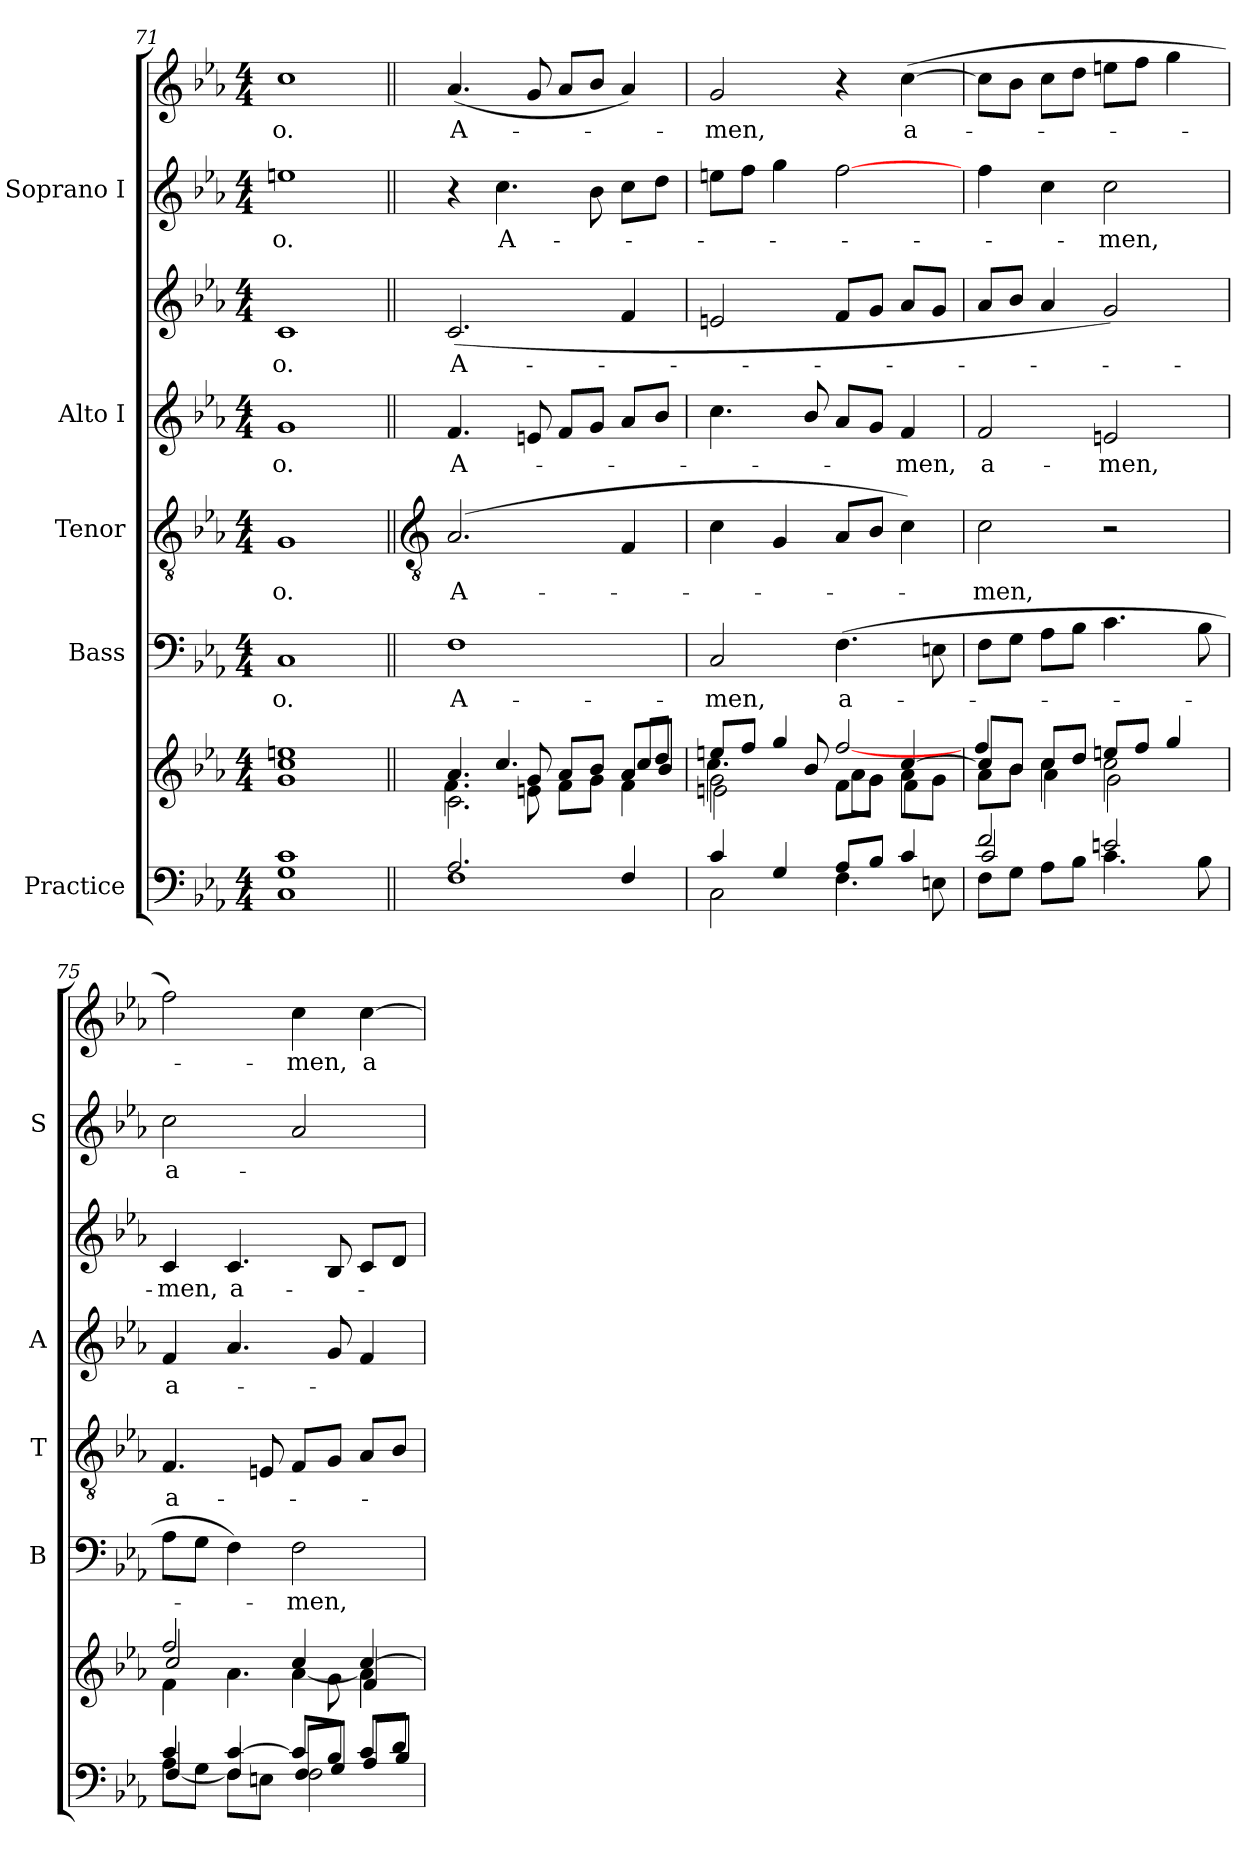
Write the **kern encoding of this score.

**kern	**kern	**kern	**text	**kern	**text	**kern	**text	**kern	**text	**kern	**text	**kern	**text
*part5	*part5	*part4	*part4	*part3	*part3	*part2	*part2	*part2	*part2	*part1	*part1	*part1	*part1
*staff8	*staff7	*staff6	*staff6	*staff5	*staff5	*staff4	*staff4	*staff3	*staff3	*staff2	*staff2	*staff1	*staff1
*I"Practice	*	*I"Bass	*	*I"Tenor	*	*I"Alto I	*	*	*	*I"Soprano I	*	*	*
*	*	*I'B	*	*I'T	*	*I'A	*	*	*	*I'S	*	*	*
*clefF4	*clefG2	*clefF4	*	*clefGv2	*	*clefG2	*	*clefG2	*	*clefG2	*	*clefG2	*
*k[b-e-a-]	*k[b-e-a-]	*k[b-e-a-]	*	*k[b-e-a-]	*	*k[b-e-a-]	*	*k[b-e-a-]	*	*k[b-e-a-]	*	*k[b-e-a-]	*
*E-:	*E-:	*E-:	*	*E-:	*	*E-:	*	*E-:	*	*E-:	*	*E-:	*
*M4/4	*M4/4	*M4/4	*	*M4/4	*	*M4/4	*	*M4/4	*	*M4/4	*	*M4/4	*
=71	=71	=71	=71	=71	=71	=71	=71	=71	=71	=71	=71	=71	=71
*^	*^	*	*	*	*	*	*	*	*	*	*	*	*
*	*^	*	*^	*	*	*	*	*	*	*	*	*	*	*	*
!	!	!	!	!	!	!	!LO:LY:b	!	!LO:LY:b	!	!LO:LY:b	!	!LO:LY:b	!	!LO:LY:b	!	!LO:LY:b
1c	1G	1C\	1een	1cc	1g	1C	-o.	1G	-o.	1g	o.	1c	-o.	1een	o.	1cc	-o.
*v	*v	*v	*	*	*	*	*	*	*	*	*	*	*	*	*	*	*
*	*v	*v	*v	*	*	*	*	*	*	*	*	*	*	*	*
!!LO:LB:g=z
=72||	=72||	=72||	=72||	=72||	=72||	=72||	=72||	=72||	=72||	=72||	=72||	=72||	=72||
*	*	*	*	*clefGv2	*	*	*	*	*	*	*	*	*
*^	*^	*	*	*	*	*	*	*	*	*	*	*	*
*	*^	*	*^	*	*	*	*	*	*	*	*	*	*	*	*
*	*	*	*	*	*^	*	*	*	*	*	*	*	*	*	*	*	*
!	!	!	!	!	!	!	!	!LO:LY:b	!	!LO:LY:b	!	!LO:LY:b	!	!LO:LY:b	!	!	!	!LO:LY:b
*	*v	*v	*	*	*	*	*	*	*	*	*	*	*	*	*	*	*	*
2.A-/	1F\	4.a-	4ryy	2.c\	4.f	1F	A-	(<2.A-	A-	4.f	A-	(<2.c	A-	4r	.	(<4.a-	A-
!	!	!	!	!	!	!	!	!	!	!	!	!	!	!	!LO:LY:b	!	!
.	.	.	4.cc/	.	.	.	.	.	.	.	.	.	.	4.cc	A-	.	.
.	.	8g	.	.	8en	.	.	.	.	8en	.	.	.	.	.	8g	.
.	.	8a-L	.	.	8fL	.	.	.	.	8fL	.	.	.	.	.	8a-L	.
.	.	8b-J	8b-/yy	.	8gJ	.	.	.	.	8gJ	.	.	.	8b-	.	8b-J	.
4F/	.	4a-	8cc/L	4f\	8a-L	.	.	4F	.	8a-L	.	4f	.	8ccL	.	4a-)	.
.	.	.	8dd/J	.	8b-/J	.	.	.	.	8b-J	.	.	.	8ddJ	.	.	.
=73	=73	=73	=73	=73	=73	=73	=73	=73	=73	=73	=73	=73	=73	=73	=73	=73	=73
!	!	!	!	!	!	!	!LO:LY:b	!	!	!	!	!	!	!	!	!	!LO:LY:b
4c/	2C\	2g\	8een/L	2en\	4.cc	2C	-men,	4c	.	4.cc	.	2en	.	8eenL	.	2g	men,
.	.	.	8ff/J	.	.	.	.	.	.	.	.	.	.	8ffJ	.	.	.
4G/	.	.	4gg/	.	.	.	.	4G	.	.	.	.	.	4gg	.	.	.
.	.	.	.	.	8b-/	.	.	.	.	8b-/	.	.	.	.	.	.	.
!	!	!	!	!	!	!	!LO:LY:b	!	!	!	!	!	!	!	!	!	!
8A-/L	4.F\	4ryy	[2ff/	8f\L	8a-\L	(>4.F	a-	8A-L	.	8a-L	.	8fL	.	[2ff	.	4r	.
8B-/J	.	.	.	8g\J	8g\J	.	.	8B-J	.	8gJ	.	8gJ	.	.	.	.	.
!	!	!	!	!	!	!	!	!	!	!	!LO:LY:b	!	!	!	!	!	!LO:LY:b
4c/	.	[4cc/	.	8a-\L	4f	.	.	4c)	.	4f	men,	8a-L	.	.	.	(>[4cc	a-
.	8En\	.	.	8g\J	.	8En	.	.	.	.	.	8gJ	.	.	.	.	.
*	*	*	*	*v	*v	*	*	*	*	*	*	*	*	*	*	*	*
=74	=74	=74	=74	=74	=74	=74	=74	=74	=74	=74	=74	=74	=74	=74	=74	=74
*	*^	*	*	*	*	*	*	*	*	*	*	*	*	*	*	*
!	!	!	!	!	!	!	!	!	!LO:LY:b	!	!LO:LY:b	!	!	!	!	!	!
2f/	2c/	8F\L	8ccL]	4ff/	8a-\L	8FL	.	2c	men,	2f	a-	8a-L	.	4ff	.	8ccL]	.
.	.	8G\J	8b-J	.	8b-J	8GJ	.	.	.	.	.	8b-J	.	.	.	8b-J	.
.	.	8A-\L	8cc/L	4cc\	4a-\	8A-L	.	.	.	.	.	4a-	.	4cc	.	8ccL	.
.	.	8B-\J	8dd/J	.	.	8B-J	.	.	.	.	.	.	.	.	.	8ddJ	.
!	!	!	!	!	!	!	!	!	!	!	!LO:LY:b	!	!	!	!LO:LY:b	!	!
2en/	2ryy	4.c\	8een/L	2cc	2g\	4.c	.	2r	.	2en	-men,	2g)	.	2cc	men,	8eenL	.
.	.	.	8ff/J	.	.	.	.	.	.	.	.	.	.	.	.	8ffJ	.
.	.	.	4gg/	.	.	.	.	.	.	.	.	.	.	.	.	4gg	.
.	.	8B-\	.	.	.	8B-	.	.	.	.	.	.	.	.	.	.	.
=75	=75	=75	=75	=75	=75	=75	=75	=75	=75	=75	=75	=75	=75	=75	=75	=75	=75
!	!	!	!	!	!	!	!	!	!LO:LY:b	!	!LO:LY:b	!	!LO:LY:b	!	!LO:LY:b	!	!
4c/	[4F/	8A-\L	2ff/	2cc/	4f\	8A-L	.	4.F	a-	4f	a-	4c	men,	2cc	a-	2ff)	.
.	.	8G\J	.	.	.	8GJ	.	.	.	.	.	.	.	.	.	.	.
!	!	!	!	!	!	!	!	!	!	!	!	!	!LO:LY:b	!	!	!	!
[4c/	8FL]	4F/	.	.	4.a-\	4F)	.	.	.	4.a-	.	4.c	a-	.	.	.	.
.	8EnJ	.	.	.	.	.	.	8En	.	.	.	.	.	.	.	.	.
!	!	!	!	!	!	!	!LO:LY:b	!	!	!	!	!	!	!	!	!	!LO:LY:b
8c/L]	8F/L	2F\	4cc/	[4a-	.	2F	men,	8FL	.	.	.	.	.	2a-	.	4cc	men,
8B-/J	8G/J	.	.	.	8g\	.	.	8GJ	.	8g	.	8B-	.	.	.	.	.
!	!	!	!	!	!	!	!	!	!	!	!	!	!	!	!	!	!LO:LY:b
8c/L	8A-/L	.	[4cc/	4a-]	4f	.	.	8A-L	.	4f	.	8cL	.	.	.	[4cc	a-
8d/J	8B-/J	.	.	.	.	.	.	8B-J	.	.	.	8dJ	.	.	.	.	.
*v	*v	*v	*	*	*	*	*	*	*	*	*	*	*	*	*	*	*
*	*v	*v	*v	*	*	*	*	*	*	*	*	*	*	*	*
=	=	=	=	=	=	=	=	=	=	=	=	=	=
*-	*-	*-	*-	*-	*-	*-	*-	*-	*-	*-	*-	*-	*-
